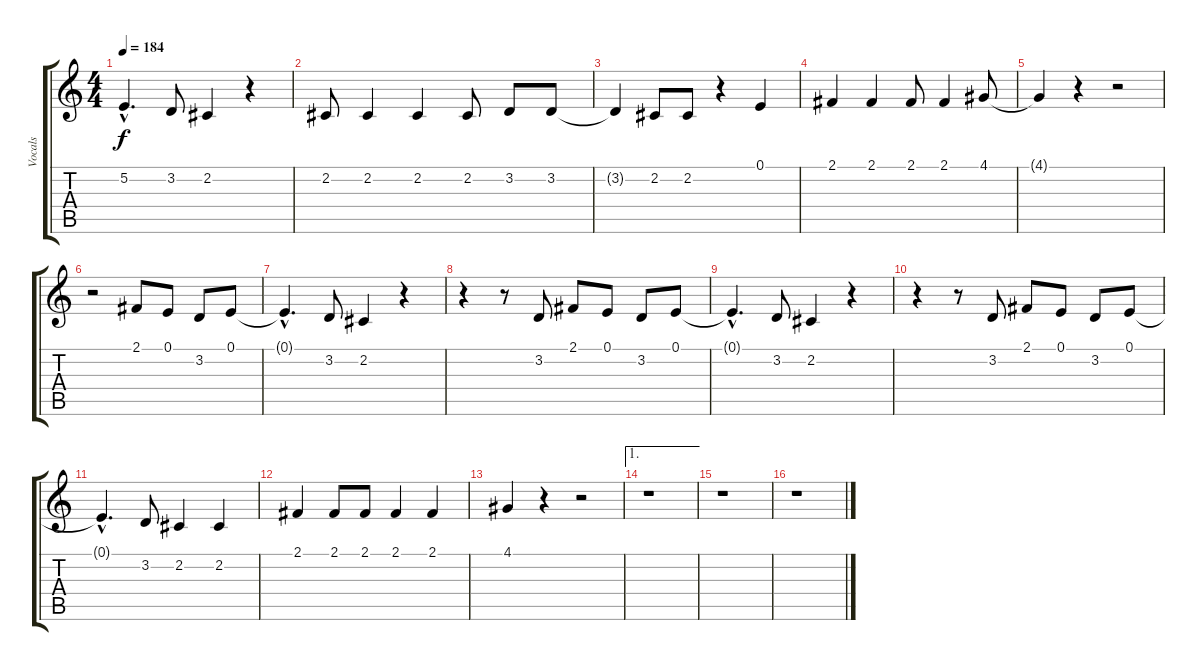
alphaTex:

\track ("Vocals" "Vocals") {instrument altosax}
\staff {score tabs}
\tuning (E4 B3 G3 D3 A2 E2) {hide}
\ts (4 4)
\tempo 184
\clef g2
\ks c
5.2{hac t}.4{d dy f} 3.2.8 2.2.4 r.4 |
2.2.8 2.2.4 2.2.4 2.2.8 3.2.8 3.2.8 |
3.2{t}.4 2.2.8 2.2.8 r.4 0.1.4 |
2.1.4 2.1.4 2.1.8 2.1.4 4.1.8 |
4.1{t}.4 r.4 r.2 |
r.2 2.1.8 0.1.8 3.2.8 0.1.8 |
0.1{hac t}.4{d} 3.2.8 2.2.4 r.4 |
r.4 r.8 3.2.8 2.1.8 0.1.8 3.2.8 0.1.8 |
0.1{hac t}.4{d} 3.2.8 2.2.4 r.4 |
r.4 r.8 3.2.8 2.1.8 0.1.8 3.2.8 0.1.8 |
0.1{hac t}.4{d} 3.2.8 2.2.4 2.2.4 |
2.1.4 2.1.8 2.1.8 2.1.4 2.1.4 |
4.1.4 r.4 r.2 |
\ae 1
r.1 |
r.1 |
r.1
